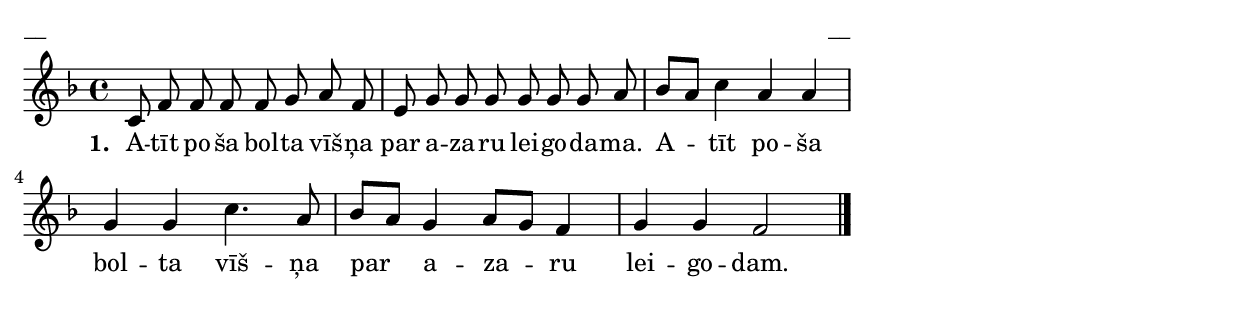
\version "2.13.18"
\paper {
line-width = 14\cm
left-margin = 0.4\cm
between-system-padding = 0.1\cm
between-system-space = 0.1\cm
}
% SBTZK, p.136
\layout {
indent = #0
ragged-last = ##f
}


voiceA = \relative c' {
\clef "treble"
\key f \major
\time 4/4
c8 f f f f g a f | e g g g g g g a | bes [a] c4 a a |
g g c4. a8 | bes8 [a] g4 a8 [g] f4 | g4 g f2 \bar"|."
}

lyricA = \lyricmode {
\set stanza = "1. "
A -- tīt po -- ša bol -- ta vīš -- ņa par a -- za -- ru lei -- go -- da -- ma.
A -- tīt po -- ša bol -- ta vīš -- ņa par a -- za -- ru lei -- go -- dam.
}

fullScore = <<
%\new ChordNames { \chordsA }
\new Staff {
<<
\new Voice = "voiceA" { \oneVoice \autoBeamOff \voiceA }
\lyricsto "voiceA" \new Lyrics  \lyricA
%R\new Voice = "voiceB" { \voiceTwo \autoBeamOff \voiceB }
>>
}
>>



\score {
\fullScore
\header { piece = "__" opus = "__" }
}
\markup { \with-color #(x11-color 'white) \sans \smaller "__" }
\score {
\unfoldRepeats
\fullScore
\midi {
\context { \Staff \remove "Staff_performer" }
\context { \Voice \consists "Staff_performer" }
}
}


